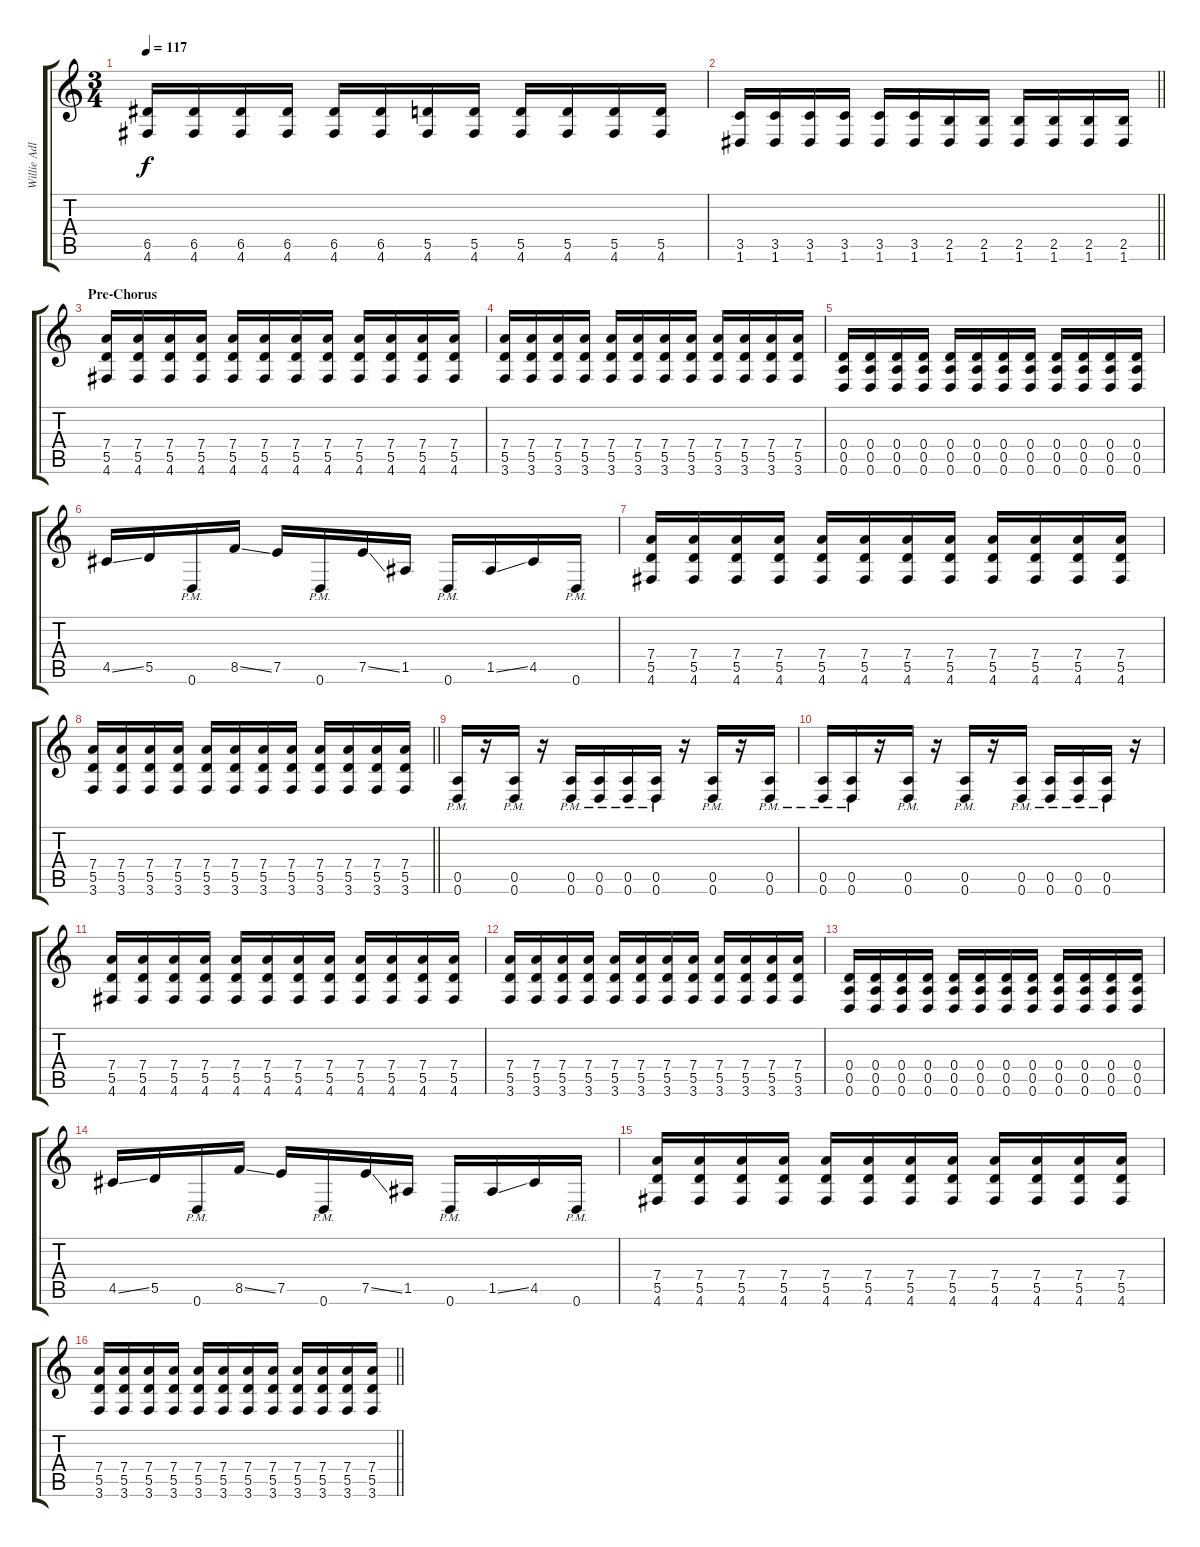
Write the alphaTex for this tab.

\track ("Willie Adler" "Willie Adl") {instrument distortionguitar}
\staff {score tabs}
\tuning (E4 B3 G3 D3 A2 D2) {hide}
\ts (3 4)
\tempo 117
\clef g2
\ks c
(6.5 4.6).16{dy f} (6.5 4.6).16 (6.5 4.6).16 (6.5 4.6).16 (6.5 4.6).16 (6.5 4.6).16 (5.5 4.6).16 (5.5 4.6).16 (5.5 4.6).16 (5.5 4.6).16 (5.5 4.6).16 (5.5 4.6).16 |
\barLineRight lightlight
(3.5 1.6).16 (3.5 1.6).16 (3.5 1.6).16 (3.5 1.6).16 (3.5 1.6).16 (3.5 1.6).16 (2.5 1.6).16 (2.5 1.6).16 (2.5 1.6).16 (2.5 1.6).16 (2.5 1.6).16 (2.5 1.6).16 |
\section ("" "Pre-Chorus")
(7.4 5.5 4.6).16 (7.4 5.5 4.6).16 (7.4 5.5 4.6).16 (7.4 5.5 4.6).16 (7.4 5.5 4.6).16 (7.4 5.5 4.6).16 (7.4 5.5 4.6).16 (7.4 5.5 4.6).16 (7.4 5.5 4.6).16 (7.4 5.5 4.6).16 (7.4 5.5 4.6).16 (7.4 5.5 4.6).16 |
(7.4 5.5 3.6).16 (7.4 5.5 3.6).16 (7.4 5.5 3.6).16 (7.4 5.5 3.6).16 (7.4 5.5 3.6).16 (7.4 5.5 3.6).16 (7.4 5.5 3.6).16 (7.4 5.5 3.6).16 (7.4 5.5 3.6).16 (7.4 5.5 3.6).16 (7.4 5.5 3.6).16 (7.4 5.5 3.6).16 |
(0.4 0.5 0.6).16 (0.4 0.5 0.6).16 (0.4 0.5 0.6).16 (0.4 0.5 0.6).16 (0.4 0.5 0.6).16 (0.4 0.5 0.6).16 (0.4 0.5 0.6).16 (0.4 0.5 0.6).16 (0.4 0.5 0.6).16 (0.4 0.5 0.6).16 (0.4 0.5 0.6).16 (0.4 0.5 0.6).16 |
4.5{ss}.16 5.5.16 0.6{pm}.16 8.5{ss}.16 7.5.16 0.6{pm}.16 7.5{ss}.16 1.5.16 0.6{pm}.16 1.5{ss}.16 4.5.16 0.6{pm}.16 |
(7.4 5.5 4.6).16 (7.4 5.5 4.6).16 (7.4 5.5 4.6).16 (7.4 5.5 4.6).16 (7.4 5.5 4.6).16 (7.4 5.5 4.6).16 (7.4 5.5 4.6).16 (7.4 5.5 4.6).16 (7.4 5.5 4.6).16 (7.4 5.5 4.6).16 (7.4 5.5 4.6).16 (7.4 5.5 4.6).16 |
\barLineRight lightlight
(7.4 5.5 3.6).16 (7.4 5.5 3.6).16 (7.4 5.5 3.6).16 (7.4 5.5 3.6).16 (7.4 5.5 3.6).16 (7.4 5.5 3.6).16 (7.4 5.5 3.6).16 (7.4 5.5 3.6).16 (7.4 5.5 3.6).16 (7.4 5.5 3.6).16 (7.4 5.5 3.6).16 (7.4 5.5 3.6).16 |
(0.5{pm} 0.6{pm}).16 r.16 (0.5{pm} 0.6{pm}).16 r.16 (0.5{pm} 0.6{pm}).16 (0.5{pm} 0.6{pm}).16 (0.5{pm} 0.6{pm}).16 (0.5{pm} 0.6{pm}).16 r.16 (0.5{pm} 0.6{pm}).16 r.16 (0.5{pm} 0.6{pm}).16 |
(0.5{pm} 0.6{pm}).16 (0.5{pm} 0.6{pm}).16 r.16 (0.5{pm} 0.6{pm}).16 r.16 (0.5{pm} 0.6{pm}).16 r.16 (0.5{pm} 0.6{pm}).16 (0.5{pm} 0.6{pm}).16 (0.5{pm} 0.6{pm}).16 (0.5{pm} 0.6{pm}).16 r.16 |
(7.4 5.5 4.6).16 (7.4 5.5 4.6).16 (7.4 5.5 4.6).16 (7.4 5.5 4.6).16 (7.4 5.5 4.6).16 (7.4 5.5 4.6).16 (7.4 5.5 4.6).16 (7.4 5.5 4.6).16 (7.4 5.5 4.6).16 (7.4 5.5 4.6).16 (7.4 5.5 4.6).16 (7.4 5.5 4.6).16 |
(7.4 5.5 3.6).16 (7.4 5.5 3.6).16 (7.4 5.5 3.6).16 (7.4 5.5 3.6).16 (7.4 5.5 3.6).16 (7.4 5.5 3.6).16 (7.4 5.5 3.6).16 (7.4 5.5 3.6).16 (7.4 5.5 3.6).16 (7.4 5.5 3.6).16 (7.4 5.5 3.6).16 (7.4 5.5 3.6).16 |
(0.4 0.5 0.6).16 (0.4 0.5 0.6).16 (0.4 0.5 0.6).16 (0.4 0.5 0.6).16 (0.4 0.5 0.6).16 (0.4 0.5 0.6).16 (0.4 0.5 0.6).16 (0.4 0.5 0.6).16 (0.4 0.5 0.6).16 (0.4 0.5 0.6).16 (0.4 0.5 0.6).16 (0.4 0.5 0.6).16 |
4.5{ss}.16 5.5.16 0.6{pm}.16 8.5{ss}.16 7.5.16 0.6{pm}.16 7.5{ss}.16 1.5.16 0.6{pm}.16 1.5{ss}.16 4.5.16 0.6{pm}.16 |
(7.4 5.5 4.6).16 (7.4 5.5 4.6).16 (7.4 5.5 4.6).16 (7.4 5.5 4.6).16 (7.4 5.5 4.6).16 (7.4 5.5 4.6).16 (7.4 5.5 4.6).16 (7.4 5.5 4.6).16 (7.4 5.5 4.6).16 (7.4 5.5 4.6).16 (7.4 5.5 4.6).16 (7.4 5.5 4.6).16 |
\barLineRight lightlight
(7.4 5.5 3.6).16 (7.4 5.5 3.6).16 (7.4 5.5 3.6).16 (7.4 5.5 3.6).16 (7.4 5.5 3.6).16 (7.4 5.5 3.6).16 (7.4 5.5 3.6).16 (7.4 5.5 3.6).16 (7.4 5.5 3.6).16 (7.4 5.5 3.6).16 (7.4 5.5 3.6).16 (7.4 5.5 3.6).16
